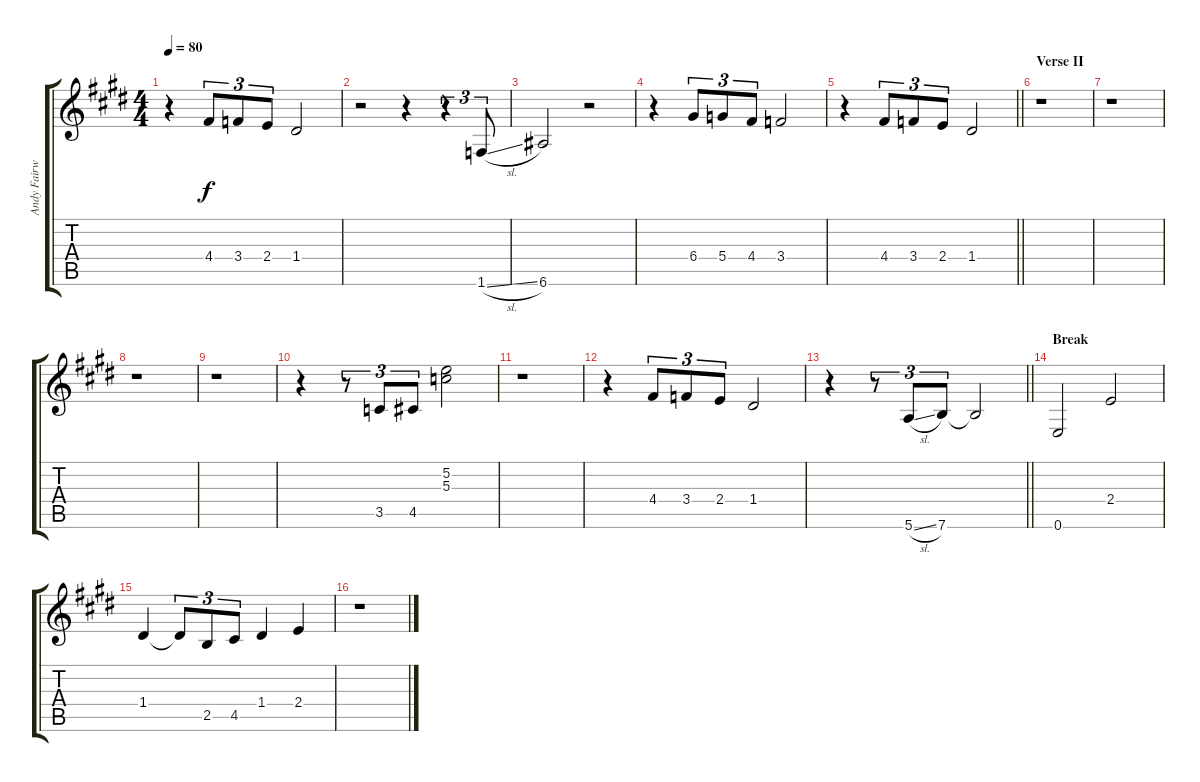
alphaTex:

\track ("Andy Fairwether Low Guitar II" "Andy Fairw") {instrument electricguitarjazz}
\staff {score tabs}
\tuning (E4 B3 G3 D3 A2 E2) {hide}
\ts (4 4)
\tempo 80
\clef g2
\ks e
r.4{dy f} 4.4.8{tu (3 2)} 3.4.8{tu (3 2)} 2.4.8{tu (3 2)} 1.4.2 |
r.2 r.4 r.4{tu (3 2)} 1.6{sl}.8{tu (3 2)} |
6.6.2 r.2 |
r.4 6.4.8{tu (3 2)} 5.4.8{tu (3 2)} 4.4.8{tu (3 2)} 3.4.2 |
\barLineRight lightlight
r.4 4.4.8{tu (3 2)} 3.4.8{tu (3 2)} 2.4.8{tu (3 2)} 1.4.2 |
\section ("" "Verse II")
r.1 |
r.1 |
r.1 |
r.1 |
r.4 r.8{tu (3 2)} 3.5.8{tu (3 2)} 4.5.8{tu (3 2)} (5.2 5.3).2 |
r.1 |
r.4 4.4.8{tu (3 2)} 3.4.8{tu (3 2)} 2.4.8{tu (3 2)} 1.4.2 |
\barLineRight lightlight
r.4 r.8{tu (3 2)} 5.6{sl}.8{tu (3 2)} 7.6.8{tu (3 2)} 7.6{t}.2 |
\section ("" "Break")
0.6.2 2.4.2 |
1.4.4 1.4{t}.8{tu (3 2)} 2.5.8{tu (3 2)} 4.5.8{tu (3 2)} 1.4.4 2.4.4 |
r.1
